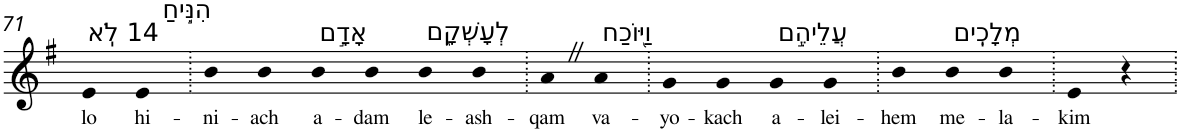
**kern	**text
*part1	*part1
*staff1	*staff1
*I"Piano	*
*I'Pno	*
!!LO:PB:g=z
*clefG2	*
*k[f#]	*
*G:	*
=71	=71
!LO:TX:a:t=14 לֹֽא	!
!	!LO:LY:b
4e	lo
!LO:TX:a:t=הִנִּ֣יחַ	!
!	!LO:LY:b
4e	hi-
=72.	=72.
!	!LO:LY:b
4b	-ni-
!	!LO:LY:b
4b	-ach
!LO:TX:a:t=אָדָ֣ם	!
!	!LO:LY:b
4b	a-
!	!LO:LY:b
4b	-dam
!LO:TX:a:t=לְעָשְׁקָ֑ם	!
!	!LO:LY:b
4b	le-
!	!LO:LY:b
4b	-ash-
=73.	=73.
!	!LO:LY:b
4aZ	-qam
!LO:TX:a:t=וַיּ֖וֹכַח	!
!	!LO:LY:b
4a	va-
=74.	=74.
!	!LO:LY:b
4g	-yo-
!	!LO:LY:b
4g	-kach
!LO:TX:a:t=עֲלֵיהֶ֣ם	!
!	!LO:LY:b
4g	a-
!	!LO:LY:b
4g	-lei-
=75.	=75.
!	!LO:LY:b
4b	-hem
!LO:TX:a:t=מְלָכִֽים	!
!	!LO:LY:b
4b	me-
!	!LO:LY:b
4b	-la-
=76.	=76.
!	!LO:LY:b
4e	-kim
4r	.
=.	=.
*-	*-
